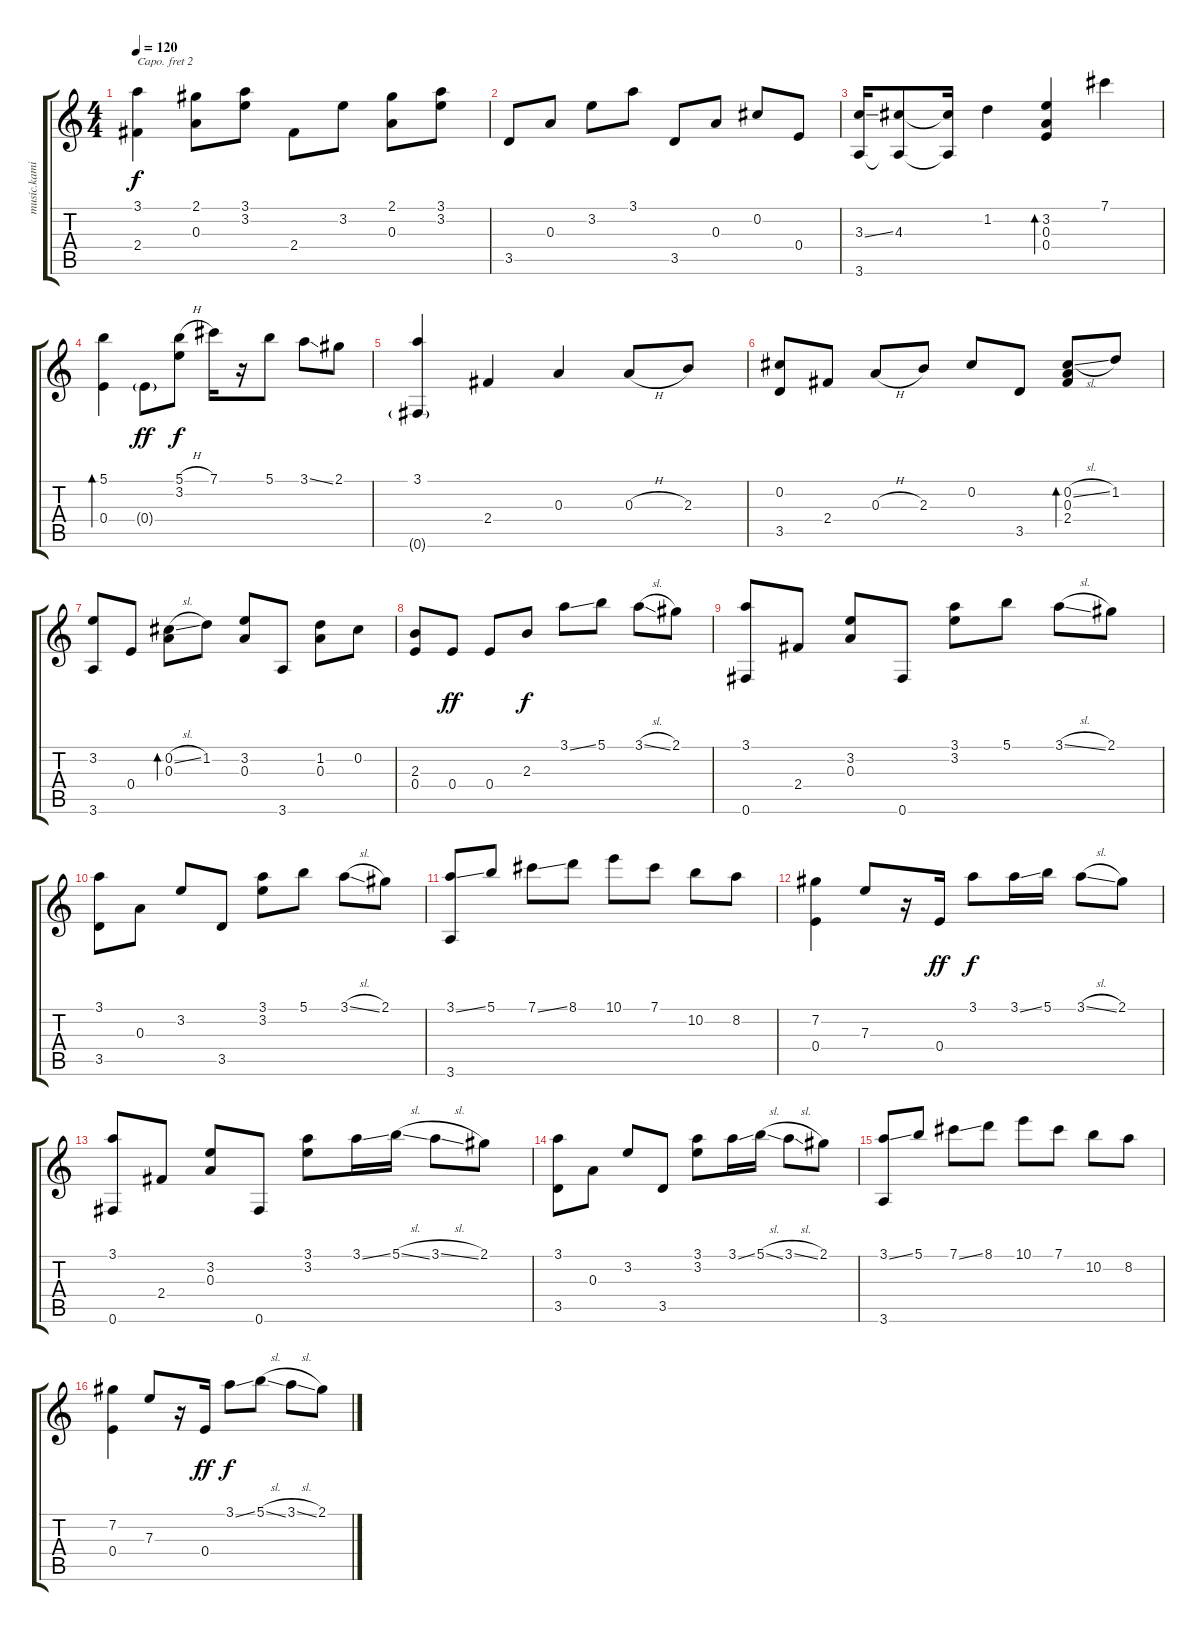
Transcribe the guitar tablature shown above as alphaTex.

\track ("music.kaminari.info" "music.kami") {instrument acousticguitarsteel}
\staff {score tabs}
\capo 2
\tuning (E4 B3 G3 D3 A2 E2) {hide}
\ts (4 4)
\tempo 120
\clef g2
\ks c
(3.1 2.4).4{dy f} (2.1 0.3).8 (3.1 3.2).8 2.4.8 3.2.8 (2.1 0.3).8 (3.1 3.2).8 |
3.5.8 0.3.8 3.2.8 3.1.8 3.5.8 0.3.8 0.2.8 0.4.8 |
(3.3{ss} 3.6).16 (4.3 3.6{t}).8 (4.3{t} 3.6{t}).16 1.2.4 (3.2 0.3 0.4).4{bd 30} 7.1.4 |
(5.1 0.4).4{bd 30} 0.4{g}.8{dy ff} (5.1{h} 3.2).8{dy f} 7.1.16 r.16 5.1.8 3.1{ss}.8 2.1.8 |
(3.1 0.6{g}).4 2.4.4 0.3.4 0.3{h}.8 2.3.8 |
(0.2 3.5).8 2.4.8 0.3{h}.8 2.3.8 0.2.8 3.5.8 (0.2{sl} 0.3 2.4).8{bd 30} 1.2.8 |
(3.2 3.6).8 0.4.8 (0.2{sl} 0.3).8{bd 30} 1.2.8 (3.2 0.3).8 3.6.8 (1.2 0.3).8 0.2.8 |
(2.3 0.4).8 0.4.8{dy ff} 0.4.8 2.3.8{dy f} 3.1{ss}.8 5.1.8 3.1{sl}.8 2.1.8 |
(3.1 0.6).8 2.4.8 (3.2 0.3).8 0.6.8 (3.1 3.2).8 5.1.8 3.1{sl}.8 2.1.8 |
(3.1 3.5).8 0.3.8 3.2.8 3.5.8 (3.1 3.2).8 5.1.8 3.1{sl}.8 2.1.8 |
(3.1{ss} 3.6).8 5.1.8 7.1{ss}.8 8.1.8 10.1.8 7.1.8 10.2.8 8.2.8 |
(7.2 0.4).4 7.3.8 r.16 0.4.16{dy ff} 3.1.8{dy f} 3.1{ss}.16 5.1.16 3.1{sl}.8 2.1.8 |
(3.1 0.6).8 2.4.8 (3.2 0.3).8 0.6.8 (3.1 3.2).8 3.1{ss}.16 5.1{sl}.16 3.1{sl}.8 2.1.8 |
(3.1 3.5).8 0.3.8 3.2.8 3.5.8 (3.1 3.2).8 3.1{ss}.16 5.1{sl}.16 3.1{sl}.8 2.1.8 |
(3.1{ss} 3.6).8 5.1.8 7.1{ss}.8 8.1.8 10.1.8 7.1.8 10.2.8 8.2.8 |
(7.2 0.4).4 7.3.8 r.16 0.4.16{dy ff} 3.1{ss}.8{dy f} 5.1{sl}.8 3.1{sl}.8 2.1.8
